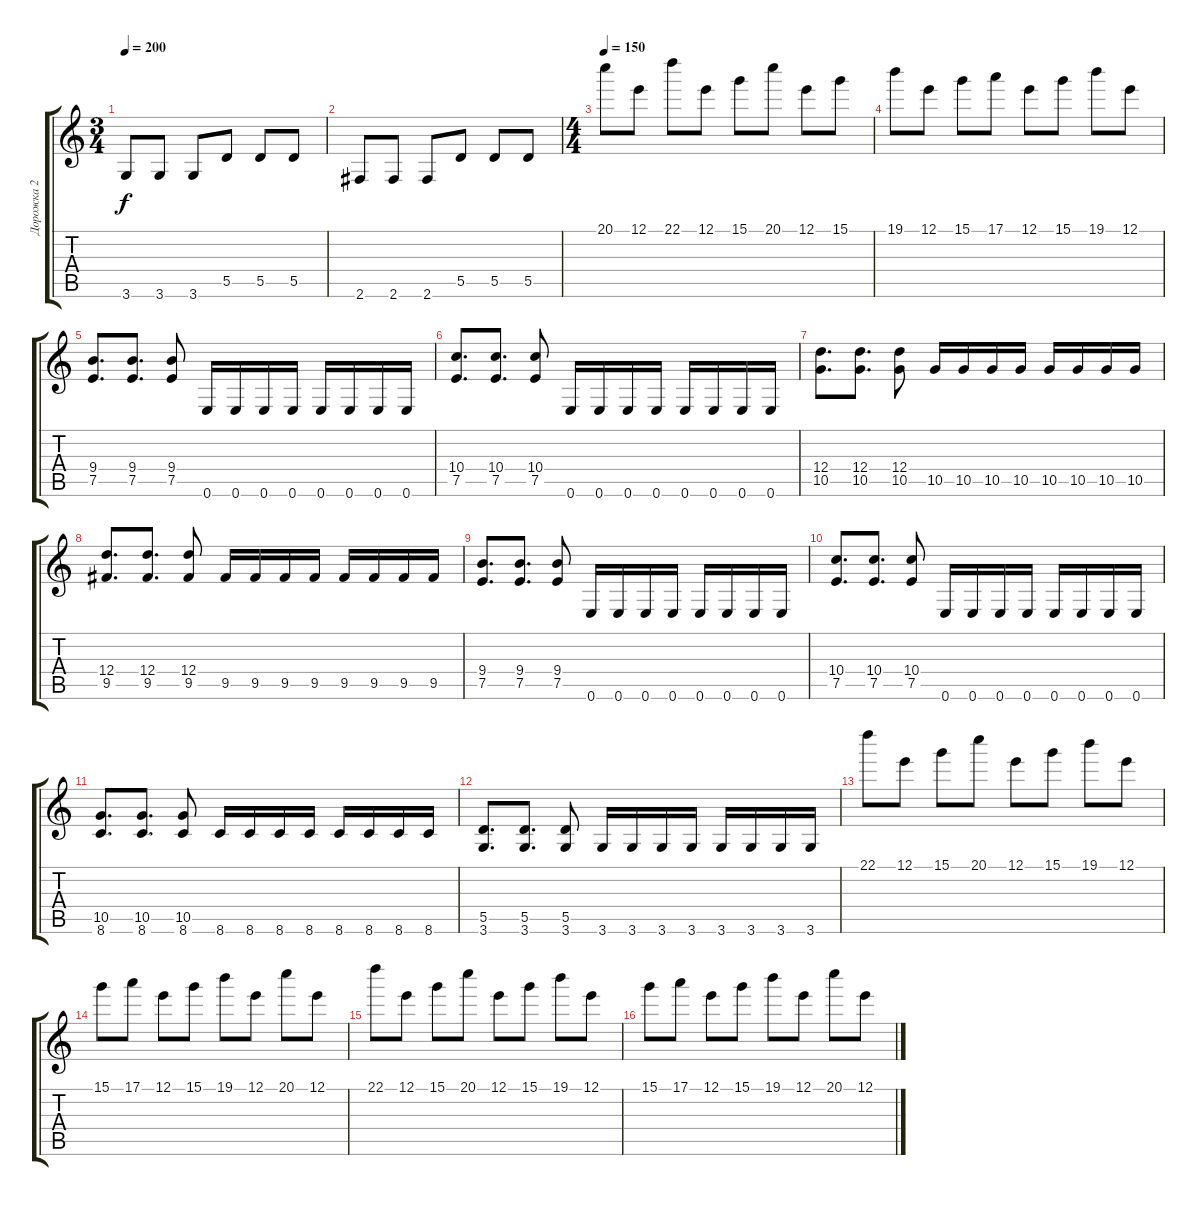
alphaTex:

\track ("Дорожка 2" "Дорожка 2") {instrument overdrivenguitar}
\staff {score tabs}
\tuning (E4 B3 G3 D3 A2 E2) {hide}
\ts (3 4)
\tempo 200
\clef g2
\ks c
3.6.8{dy f} 3.6.8 3.6.8 5.5.8 5.5.8 5.5.8 |
2.6.8 2.6.8 2.6.8 5.5.8 5.5.8 5.5.8 |
\ts (4 4)
\tempo 150
20.1.8 12.1.8 22.1.8 12.1.8 15.1.8 20.1.8 12.1.8 15.1.8 |
19.1.8 12.1.8 15.1.8 17.1.8 12.1.8 15.1.8 19.1.8 12.1.8 |
(9.4 7.5).8{d} (9.4 7.5).8{d} (9.4 7.5).8 0.6.16 0.6.16 0.6.16 0.6.16 0.6.16 0.6.16 0.6.16 0.6.16 |
(10.4 7.5).8{d} (10.4 7.5).8{d} (10.4 7.5).8 0.6.16 0.6.16 0.6.16 0.6.16 0.6.16 0.6.16 0.6.16 0.6.16 |
(12.4 10.5).8{d} (12.4 10.5).8{d} (12.4 10.5).8 10.5.16 10.5.16 10.5.16 10.5.16 10.5.16 10.5.16 10.5.16 10.5.16 |
(12.4 9.5).8{d} (12.4 9.5).8{d} (12.4 9.5).8 9.5.16 9.5.16 9.5.16 9.5.16 9.5.16 9.5.16 9.5.16 9.5.16 |
(9.4 7.5).8{d} (9.4 7.5).8{d} (9.4 7.5).8 0.6.16 0.6.16 0.6.16 0.6.16 0.6.16 0.6.16 0.6.16 0.6.16 |
(10.4 7.5).8{d} (10.4 7.5).8{d} (10.4 7.5).8 0.6.16 0.6.16 0.6.16 0.6.16 0.6.16 0.6.16 0.6.16 0.6.16 |
(10.5 8.6).8{d} (10.5 8.6).8{d} (10.5 8.6).8 8.6.16 8.6.16 8.6.16 8.6.16 8.6.16 8.6.16 8.6.16 8.6.16 |
(5.5 3.6).8{d} (5.5 3.6).8{d} (5.5 3.6).8 3.6.16 3.6.16 3.6.16 3.6.16 3.6.16 3.6.16 3.6.16 3.6.16 |
22.1.8 12.1.8 15.1.8 20.1.8 12.1.8 15.1.8 19.1.8 12.1.8 |
15.1.8 17.1.8 12.1.8 15.1.8 19.1.8 12.1.8 20.1.8 12.1.8 |
22.1.8 12.1.8 15.1.8 20.1.8 12.1.8 15.1.8 19.1.8 12.1.8 |
15.1.8 17.1.8 12.1.8 15.1.8 19.1.8 12.1.8 20.1.8 12.1.8
